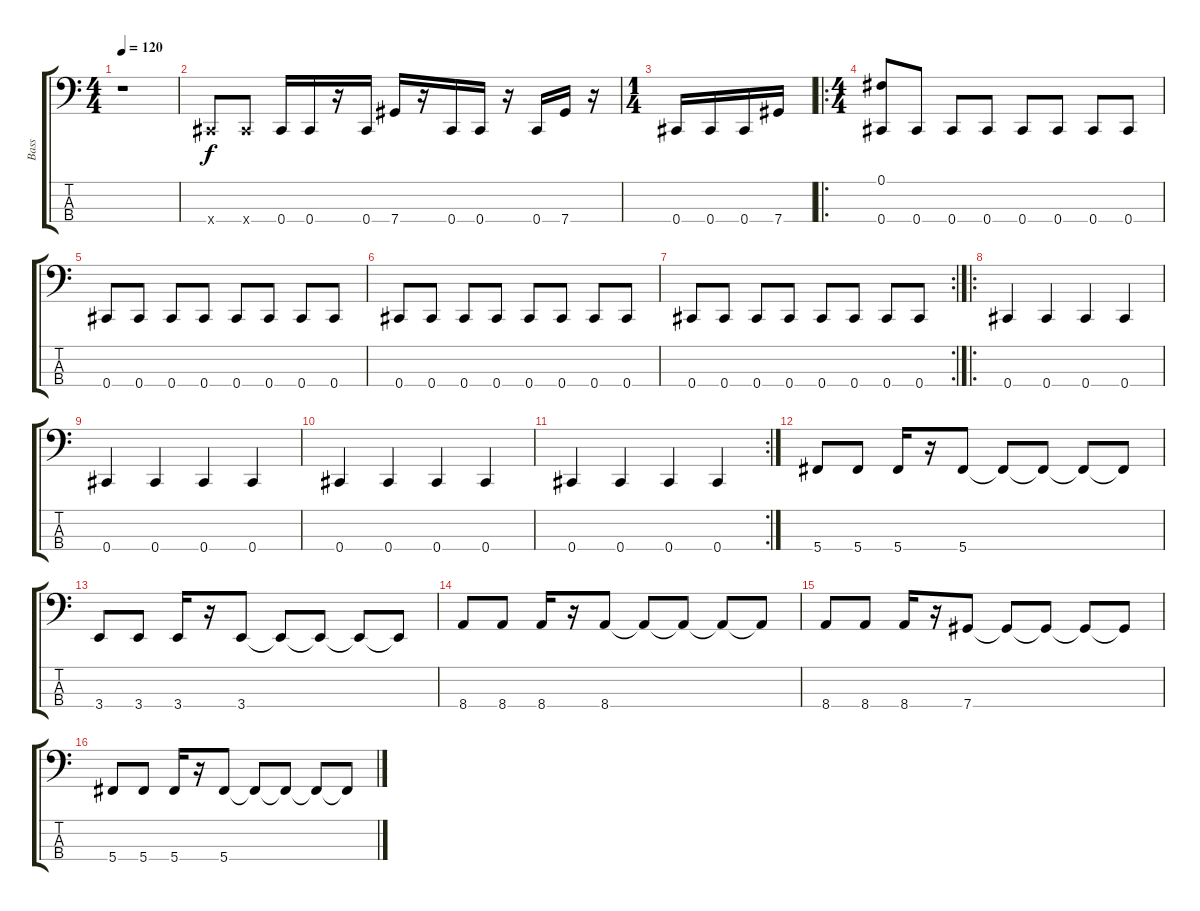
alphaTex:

\track ("Bass" "Bass") {instrument slapbass2}
\staff {score tabs}
\tuning (Gb2 Db2 Ab1 Db1) {hide}
\ts (4 4)
\tempo 120
\clef f4
\ks c
r.1{dy f} |
0.4{x}.8 0.4{x}.8 0.4.16 0.4.16 r.16 0.4.16 7.4.16 r.16 0.4.16 0.4.16 r.16 0.4.16 7.4.16 r.16 |
\ts (1 4)
0.4.16 0.4.16 0.4.16 7.4.16 |
\ro
\ts (4 4)
(0.1 0.4).8 0.4.8 0.4.8 0.4.8 0.4.8 0.4.8 0.4.8 0.4.8 |
0.4.8 0.4.8 0.4.8 0.4.8 0.4.8 0.4.8 0.4.8 0.4.8 |
0.4.8 0.4.8 0.4.8 0.4.8 0.4.8 0.4.8 0.4.8 0.4.8 |
\rc 2
0.4.8 0.4.8 0.4.8 0.4.8 0.4.8 0.4.8 0.4.8 0.4.8 |
\ro
0.4.4 0.4.4 0.4.4 0.4.4 |
0.4.4 0.4.4 0.4.4 0.4.4 |
0.4.4 0.4.4 0.4.4 0.4.4 |
\rc 2
0.4.4 0.4.4 0.4.4 0.4.4 |
5.4.8 5.4.8 5.4.16 r.16 5.4.8 5.4{t}.8 5.4{t}.8 5.4{t}.8 5.4{t}.8 |
3.4.8 3.4.8 3.4.16 r.16 3.4.8 3.4{t}.8 3.4{t}.8 3.4{t}.8 3.4{t}.8 |
8.4.8 8.4.8 8.4.16 r.16 8.4.8 8.4{t}.8 8.4{t}.8 8.4{t}.8 8.4{t}.8 |
8.4.8 8.4.8 8.4.16 r.16 7.4.8 7.4{t}.8 7.4{t}.8 7.4{t}.8 7.4{t}.8 |
5.4.8 5.4.8 5.4.16 r.16 5.4.8 5.4{t}.8 5.4{t}.8 5.4{t}.8 5.4{t}.8
